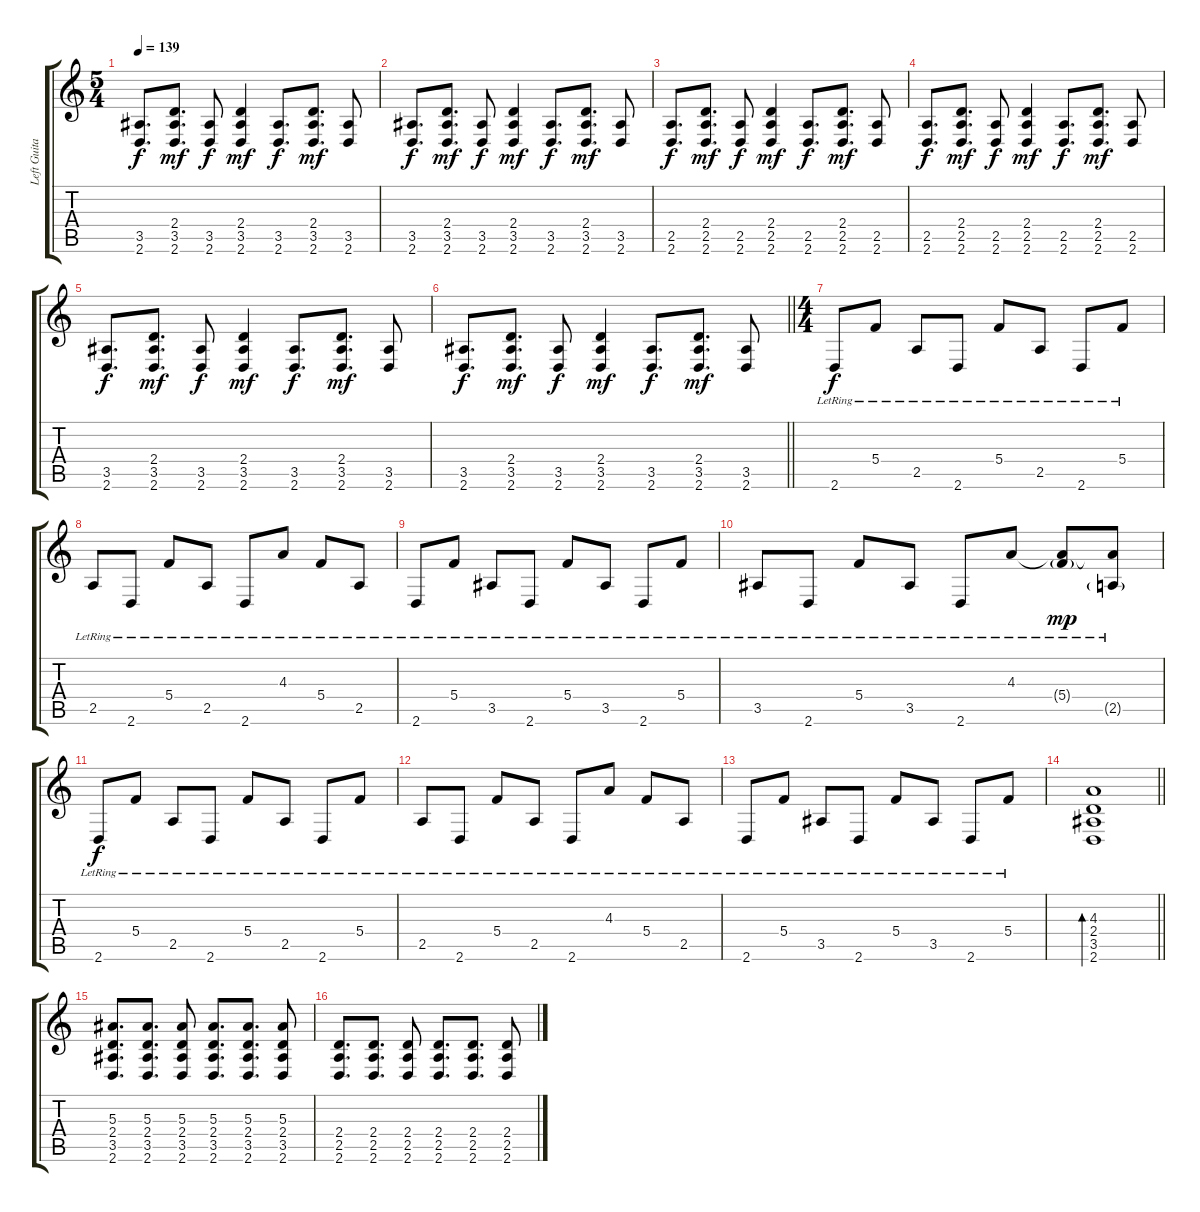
\track ("Left Guitar" "Left Guita") {instrument distortionguitar}
\staff {score tabs}
\tuning (D4 A3 F3 C3 G2 C2) {hide}
\ts (5 4)
\tempo 139
\clef g2
\ks c
(3.5 2.6).8{d dy f} (2.4 3.5 2.6).8{d dy mf} (3.5 2.6).8{dy f} (2.4 3.5 2.6).4{dy mf} (3.5 2.6).8{d dy f} (2.4 3.5 2.6).8{d dy mf} (3.5 2.6).8 |
(3.5 2.6).8{d dy f} (2.4 3.5 2.6).8{d dy mf} (3.5 2.6).8{dy f} (2.4 3.5 2.6).4{dy mf} (3.5 2.6).8{d dy f} (2.4 3.5 2.6).8{d dy mf} (3.5 2.6).8 |
(2.5 2.6).8{d dy f} (2.4 2.5 2.6).8{d dy mf} (2.5 2.6).8{dy f} (2.4 2.5 2.6).4{dy mf} (2.5 2.6).8{d dy f} (2.4 2.5 2.6).8{d dy mf} (2.5 2.6).8 |
(2.5 2.6).8{d dy f} (2.4 2.5 2.6).8{d dy mf} (2.5 2.6).8{dy f} (2.4 2.5 2.6).4{dy mf} (2.5 2.6).8{d dy f} (2.4 2.5 2.6).8{d dy mf} (2.5 2.6).8 |
(3.5 2.6).8{d dy f} (2.4 3.5 2.6).8{d dy mf} (3.5 2.6).8{dy f} (2.4 3.5 2.6).4{dy mf} (3.5 2.6).8{d dy f} (2.4 3.5 2.6).8{d dy mf} (3.5 2.6).8 |
\barLineRight lightlight
(3.5 2.6).8{d dy f} (2.4 3.5 2.6).8{d dy mf} (3.5 2.6).8{dy f} (2.4 3.5 2.6).4{dy mf} (3.5 2.6).8{d dy f} (2.4 3.5 2.6).8{d dy mf} (3.5 2.6).8 |
\ts (4 4)
2.6{lr}.8{dy f balance 8 instrument electricguitarclean} 5.4{lr}.8 2.5{lr}.8 2.6{lr}.8 5.4{lr}.8 2.5{lr}.8 2.6{lr}.8 5.4{lr}.8 |
2.5{lr}.8 2.6{lr}.8 5.4{lr}.8 2.5{lr}.8 2.6{lr}.8 4.3{lr}.8 5.4{lr}.8 2.5{lr}.8 |
2.6{lr}.8 5.4{lr}.8 3.5{lr}.8 2.6{lr}.8 5.4{lr}.8 3.5{lr}.8 2.6{lr}.8 5.4{lr}.8 |
3.5{lr}.8 2.6{lr}.8 5.4{lr}.8 3.5{lr}.8 2.6{lr}.8 4.3{lr}.8 (4.3{t} 5.4{g lr}).8{dy mp} (4.3{t} 2.5{g lr}).8 |
2.6{lr}.8{dy f} 5.4{lr}.8 2.5{lr}.8 2.6{lr}.8 5.4{lr}.8 2.5{lr}.8 2.6{lr}.8 5.4{lr}.8 |
2.5{lr}.8 2.6{lr}.8 5.4{lr}.8 2.5{lr}.8 2.6{lr}.8 4.3{lr}.8 5.4{lr}.8 2.5{lr}.8 |
2.6{lr}.8 5.4{lr}.8 3.5{lr}.8 2.6{lr}.8 5.4{lr}.8 3.5{lr}.8 2.6{lr}.8 5.4{lr}.8 |
\barLineRight lightlight
(4.3 2.4 3.5 2.6).1{bd 480} |
(5.3 2.4 3.5 2.6).8{d balance 1 instrument distortionguitar} (5.3 2.4 3.5 2.6).8{d} (5.3 2.4 3.5 2.6).8 (5.3 2.4 3.5 2.6).8{d} (5.3 2.4 3.5 2.6).8{d} (5.3 2.4 3.5 2.6).8 |
(2.4 2.5 2.6).8{d} (2.4 2.5 2.6).8{d} (2.4 2.5 2.6).8 (2.4 2.5 2.6).8{d} (2.4 2.5 2.6).8{d} (2.4 2.5 2.6).8
